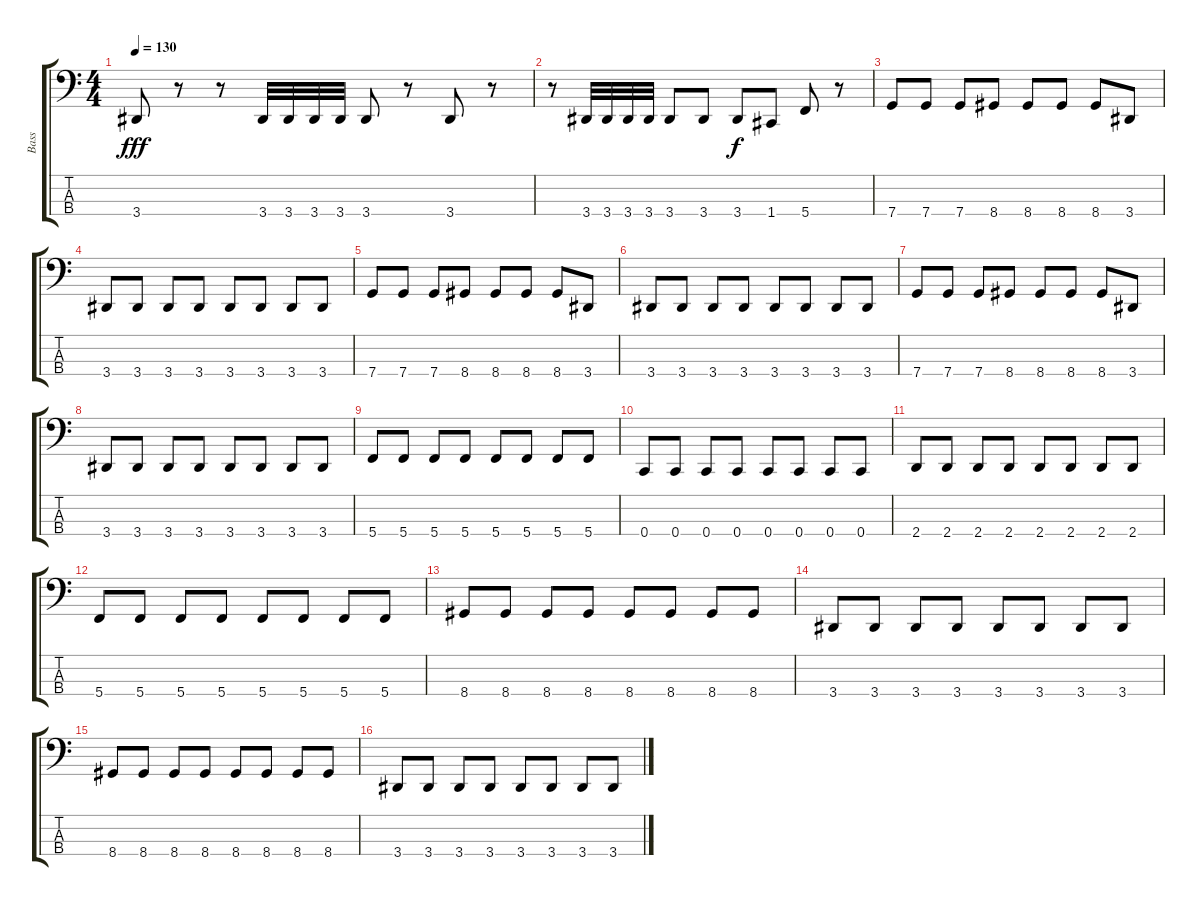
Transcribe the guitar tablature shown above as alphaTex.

\track ("Bass" "Bass") {instrument electricbasspick}
\staff {score tabs}
\tuning (F2 C2 G1 C1) {hide}
\ts (4 4)
\tempo 130
\clef f4
\ks c
3.4.8{dy fff} r.8 r.8 3.4.32 3.4.32 3.4.32 3.4.32 3.4.8 r.8 3.4.8 r.8 |
r.8 3.4.32 3.4.32 3.4.32 3.4.32 3.4.8 3.4.8 3.4.8{dy f} 1.4.8 5.4.8 r.8 |
7.4.8 7.4.8 7.4.8 8.4.8 8.4.8 8.4.8 8.4.8 3.4.8 |
3.4.8 3.4.8 3.4.8 3.4.8 3.4.8 3.4.8 3.4.8 3.4.8 |
7.4.8 7.4.8 7.4.8 8.4.8 8.4.8 8.4.8 8.4.8 3.4.8 |
3.4.8 3.4.8 3.4.8 3.4.8 3.4.8 3.4.8 3.4.8 3.4.8 |
7.4.8 7.4.8 7.4.8 8.4.8 8.4.8 8.4.8 8.4.8 3.4.8 |
3.4.8 3.4.8 3.4.8 3.4.8 3.4.8 3.4.8 3.4.8 3.4.8 |
5.4.8 5.4.8 5.4.8 5.4.8 5.4.8 5.4.8 5.4.8 5.4.8 |
0.4.8 0.4.8 0.4.8 0.4.8 0.4.8 0.4.8 0.4.8 0.4.8 |
2.4.8 2.4.8 2.4.8 2.4.8 2.4.8 2.4.8 2.4.8 2.4.8 |
5.4.8 5.4.8 5.4.8 5.4.8 5.4.8 5.4.8 5.4.8 5.4.8 |
8.4.8 8.4.8 8.4.8 8.4.8 8.4.8 8.4.8 8.4.8 8.4.8 |
3.4.8 3.4.8 3.4.8 3.4.8 3.4.8 3.4.8 3.4.8 3.4.8 |
8.4.8 8.4.8 8.4.8 8.4.8 8.4.8 8.4.8 8.4.8 8.4.8 |
3.4.8 3.4.8 3.4.8 3.4.8 3.4.8 3.4.8 3.4.8 3.4.8
